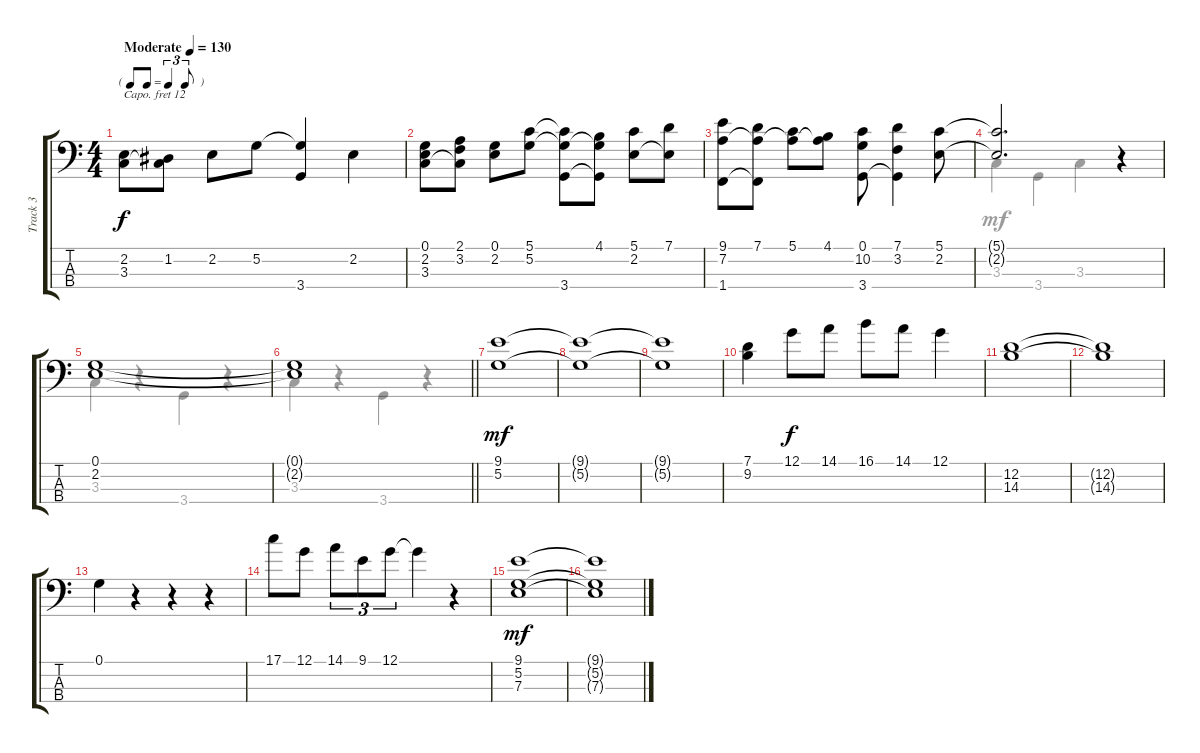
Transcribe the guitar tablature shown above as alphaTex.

\track ("Track 3" "Track 3") {instrument clarinet}
\staff {score tabs}
\capo 12
\tuning (G2 D2 A1 E1) {hide}
\voice
\ts (4 4)
\tf triplet8th
\tempo (130 "Moderate")
\clef f4
\ks c
(2.2 3.3).8{dy f instrument clarinet} (1.2 3.3{t}).8 2.2.8 5.2.8 (5.2{t} 3.4).4 2.2.4 |
(0.1 2.2 3.3).8 (2.1 3.2 3.3{t}).8 (0.1 2.2).8 (5.1 5.2).8 (5.1{t} 5.2{t} 3.4).8 (4.1 5.2{t} 3.4{t}).8 (5.1 2.2).8 (7.1 2.2{t}).8 |
(9.1 7.2 1.4).8 (7.1 7.2{t} 1.4{t}).8 (5.1 7.2{t}).8 (4.1 7.2{t}).8 (0.1 10.2 3.4).8 (7.1 3.2 3.4{t}).4 (5.1 2.2).8 |
(5.1{t} 2.2{t}).2{d} r.4 |
(0.1 2.2).1 |
\barLineRight lightlight
(0.1{t} 2.2{t}).1 |
(9.1 5.2).1{dy mf} |
(9.1{t} 5.2{t}).1 |
(9.1{t} 5.2{t}).1 |
(7.1 9.2).4 12.1.8{dy f} 14.1.8 16.1.8 14.1.8 12.1.4 |
(12.2 14.3).1 |
(12.2{t} 14.3{t}).1 |
0.1.4 r.4 r.4 r.4 |
17.1.8 12.1.8 14.1.8{tu (3 2)} 9.1.8{tu (3 2)} 12.1.8{tu (3 2)} 12.1{t}.4 r.4 |
(9.1 5.2 7.3).1{dy mf} |
(9.1{t} 5.2{t} 7.3{t}).1
\voice
\clef f4
\ottava regular
\simile none
\ks c
|
|
|
3.3.4 3.4.4 3.3.4 r.4 |
3.3.4 r.4 3.4.4 r.4 |
\barLineRight lightlight
3.3.4 r.4 3.4.4 r.4 |
|
|
|
|
|
|
|
|
|
